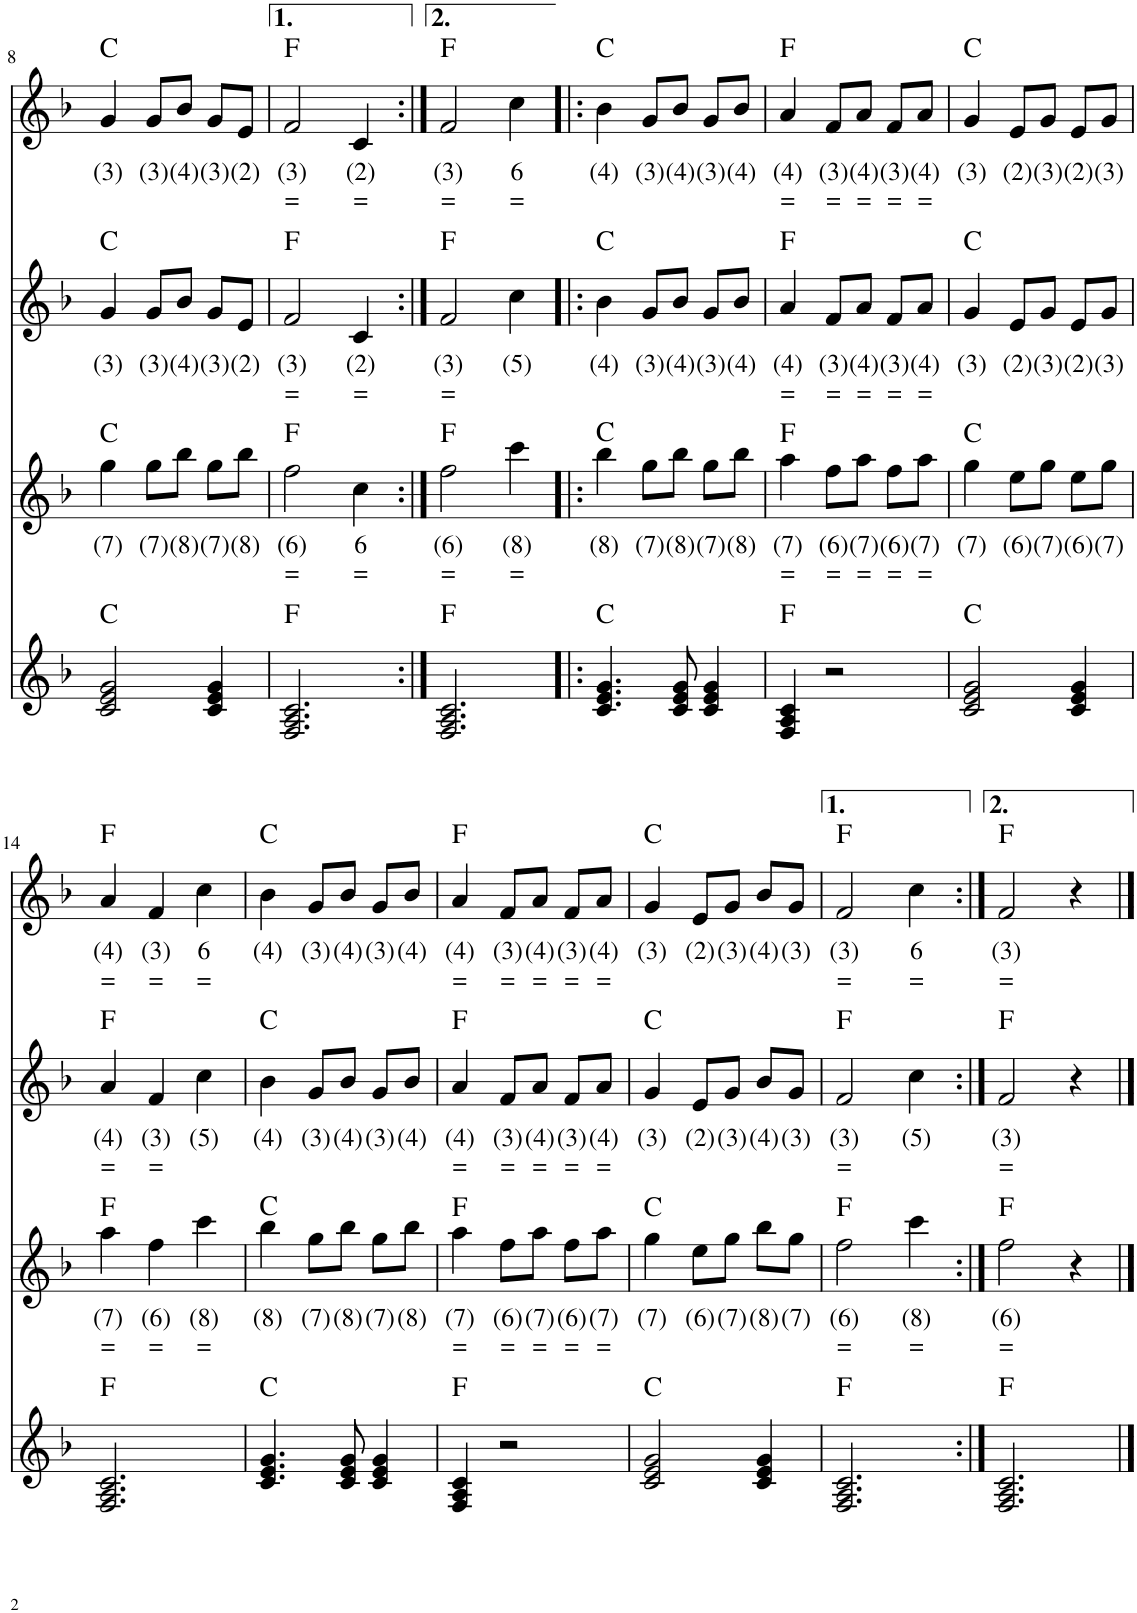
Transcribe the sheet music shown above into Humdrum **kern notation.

**kern	**kern	**text	**text	**kern	**text	**text	**kern	**text	**text	**harte
*part4	*part3	*part3	*part3	*part2	*part2	*part2	*part1	*part1	*part1	*part1
*staff4	*staff3	*staff3	*staff3	*staff2	*staff2	*staff2	*staff1	*staff1	*staff1	*
*I"Stem	*I"Stem	*	*	*I"Stem	*	*	*I"Stem	*	*	*
!!LO:PB:g=z
*clefG2	*clefG2	*	*	*clefG2	*	*	*clefG2	*	*	*
*k[b-]	*k[b-]	*	*	*k[b-]	*	*	*k[b-]	*	*	*
*M3/4	*M3/4	*	*	*M3/4	*	*	*M3/4	*	*	*
=8	=8	=8	=8	=8	=8	=8	=8	=8	=8	=8
!	!	!LO:LY:b	!	!	!LO:LY:b	!	!	!LO:LY:b	!	!
2c/ 2e/ 2g/	4gg\	(7)	.	4g/	(3)	.	4g/	(3)	.	C:maj
!	!	!LO:LY:b	!	!	!LO:LY:b	!	!	!LO:LY:b	!	!
.	8gg\L	(7)	.	8g/L	(3)	.	8g/L	(3)	.	.
!	!	!LO:LY:b	!	!	!LO:LY:b	!	!	!LO:LY:b	!	!
.	8bb-\J	(8)	.	8b-/J	(4)	.	8b-/J	(4)	.	.
!	!	!LO:LY:b	!	!	!LO:LY:b	!	!	!LO:LY:b	!	!
4c/ 4e/ 4g/	8gg\L	(7)	.	8g/L	(3)	.	8g/L	(3)	.	.
!	!	!LO:LY:b	!	!	!LO:LY:b	!	!	!LO:LY:b	!	!
.	8bb-\J	(8)	.	8e/J	(2)	.	8e/J	(2)	.	.
=9	=9	=9	=9	=9	=9	=9	=9	=9	=9	=9
!	!	!LO:LY:b	!LO:LY:b	!	!LO:LY:b	!LO:LY:b	!	!LO:LY:b	!LO:LY:b	!
2.F/ 2.A/ 2.c/	2ff\	(6)	=	2f/	(3)	=	2f/	(3)	=	F:maj
!	!	!LO:LY:b	!LO:LY:b	!	!LO:LY:b	!LO:LY:b	!	!LO:LY:b	!LO:LY:b	!
.	4cc\	6	=	4c/	(2)	=	4c/	(2)	=	.
=10:|!	=10:|!	=10:|!	=10:|!	=10:|!	=10:|!	=10:|!	=10:|!	=10:|!	=10:|!	=10:|!
!	!	!LO:LY:b	!LO:LY:b	!	!LO:LY:b	!LO:LY:b	!	!LO:LY:b	!LO:LY:b	!
2.F/ 2.A/ 2.c/	2ff\	(6)	=	2f/	(3)	=	2f/	(3)	=	F:maj
!	!	!LO:LY:b	!LO:LY:b	!	!LO:LY:b	!	!	!LO:LY:b	!LO:LY:b	!
.	4ccc\	(8)	=	4cc\	(5)	.	4cc\	6	=	.
=11!|:	=11!|:	=11!|:	=11!|:	=11!|:	=11!|:	=11!|:	=11!|:	=11!|:	=11!|:	=11!|:
!	!	!LO:LY:b	!	!	!LO:LY:b	!	!	!LO:LY:b	!	!
4.c/ 4.e/ 4.g/	4bb-\	(8)	.	4b-\	(4)	.	4b-\	(4)	.	C:maj
!	!	!LO:LY:b	!	!	!LO:LY:b	!	!	!LO:LY:b	!	!
.	8gg\L	(7)	.	8g/L	(3)	.	8g/L	(3)	.	.
!	!	!LO:LY:b	!	!	!LO:LY:b	!	!	!LO:LY:b	!	!
8c/ 8e/ 8g/	8bb-\J	(8)	.	8b-/J	(4)	.	8b-/J	(4)	.	.
!	!	!LO:LY:b	!	!	!LO:LY:b	!	!	!LO:LY:b	!	!
4c/ 4e/ 4g/	8gg\L	(7)	.	8g/L	(3)	.	8g/L	(3)	.	.
!	!	!LO:LY:b	!	!	!LO:LY:b	!	!	!LO:LY:b	!	!
.	8bb-\J	(8)	.	8b-/J	(4)	.	8b-/J	(4)	.	.
=12	=12	=12	=12	=12	=12	=12	=12	=12	=12	=12
!	!	!LO:LY:b	!LO:LY:b	!	!LO:LY:b	!LO:LY:b	!	!LO:LY:b	!LO:LY:b	!
4F/ 4A/ 4c/	4aa\	(7)	=	4a/	(4)	=	4a/	(4)	=	F:maj
!	!	!LO:LY:b	!LO:LY:b	!	!LO:LY:b	!LO:LY:b	!	!LO:LY:b	!LO:LY:b	!
2r	8ff\L	(6)	=	8f/L	(3)	=	8f/L	(3)	=	.
!	!	!LO:LY:b	!LO:LY:b	!	!LO:LY:b	!LO:LY:b	!	!LO:LY:b	!LO:LY:b	!
.	8aa\J	(7)	=	8a/J	(4)	=	8a/J	(4)	=	.
!	!	!LO:LY:b	!LO:LY:b	!	!LO:LY:b	!LO:LY:b	!	!LO:LY:b	!LO:LY:b	!
.	8ff\L	(6)	=	8f/L	(3)	=	8f/L	(3)	=	.
!	!	!LO:LY:b	!LO:LY:b	!	!LO:LY:b	!LO:LY:b	!	!LO:LY:b	!LO:LY:b	!
.	8aa\J	(7)	=	8a/J	(4)	=	8a/J	(4)	=	.
=13	=13	=13	=13	=13	=13	=13	=13	=13	=13	=13
!	!	!LO:LY:b	!	!	!LO:LY:b	!	!	!LO:LY:b	!	!
2c/ 2e/ 2g/	4gg\	(7)	.	4g/	(3)	.	4g/	(3)	.	C:maj
!	!	!LO:LY:b	!	!	!LO:LY:b	!	!	!LO:LY:b	!	!
.	8ee\L	(6)	.	8e/L	(2)	.	8e/L	(2)	.	.
!	!	!LO:LY:b	!	!	!LO:LY:b	!	!	!LO:LY:b	!	!
.	8gg\J	(7)	.	8g/J	(3)	.	8g/J	(3)	.	.
!	!	!LO:LY:b	!	!	!LO:LY:b	!	!	!LO:LY:b	!	!
4c/ 4e/ 4g/	8ee\L	(6)	.	8e/L	(2)	.	8e/L	(2)	.	.
!	!	!LO:LY:b	!	!	!LO:LY:b	!	!	!LO:LY:b	!	!
.	8gg\J	(7)	.	8g/J	(3)	.	8g/J	(3)	.	.
!!LO:LB:g=z
=14	=14	=14	=14	=14	=14	=14	=14	=14	=14	=14
!	!	!LO:LY:b	!LO:LY:b	!	!LO:LY:b	!LO:LY:b	!	!LO:LY:b	!LO:LY:b	!
2.F/ 2.A/ 2.c/	4aa\	(7)	=	4a/	(4)	=	4a/	(4)	=	F:maj
!	!	!LO:LY:b	!LO:LY:b	!	!LO:LY:b	!LO:LY:b	!	!LO:LY:b	!LO:LY:b	!
.	4ff\	(6)	=	4f/	(3)	=	4f/	(3)	=	.
!	!	!LO:LY:b	!LO:LY:b	!	!LO:LY:b	!	!	!LO:LY:b	!LO:LY:b	!
.	4ccc\	(8)	=	4cc\	(5)	.	4cc\	6	=	.
=15	=15	=15	=15	=15	=15	=15	=15	=15	=15	=15
!	!	!LO:LY:b	!	!	!LO:LY:b	!	!	!LO:LY:b	!	!
4.c/ 4.e/ 4.g/	4bb-\	(8)	.	4b-\	(4)	.	4b-\	(4)	.	C:maj
!	!	!LO:LY:b	!	!	!LO:LY:b	!	!	!LO:LY:b	!	!
.	8gg\L	(7)	.	8g/L	(3)	.	8g/L	(3)	.	.
!	!	!LO:LY:b	!	!	!LO:LY:b	!	!	!LO:LY:b	!	!
8c/ 8e/ 8g/	8bb-\J	(8)	.	8b-/J	(4)	.	8b-/J	(4)	.	.
!	!	!LO:LY:b	!	!	!LO:LY:b	!	!	!LO:LY:b	!	!
4c/ 4e/ 4g/	8gg\L	(7)	.	8g/L	(3)	.	8g/L	(3)	.	.
!	!	!LO:LY:b	!	!	!LO:LY:b	!	!	!LO:LY:b	!	!
.	8bb-\J	(8)	.	8b-/J	(4)	.	8b-/J	(4)	.	.
=16	=16	=16	=16	=16	=16	=16	=16	=16	=16	=16
!	!	!LO:LY:b	!LO:LY:b	!	!LO:LY:b	!LO:LY:b	!	!LO:LY:b	!LO:LY:b	!
4F/ 4A/ 4c/	4aa\	(7)	=	4a/	(4)	=	4a/	(4)	=	F:maj
!	!	!LO:LY:b	!LO:LY:b	!	!LO:LY:b	!LO:LY:b	!	!LO:LY:b	!LO:LY:b	!
2r	8ff\L	(6)	=	8f/L	(3)	=	8f/L	(3)	=	.
!	!	!LO:LY:b	!LO:LY:b	!	!LO:LY:b	!LO:LY:b	!	!LO:LY:b	!LO:LY:b	!
.	8aa\J	(7)	=	8a/J	(4)	=	8a/J	(4)	=	.
!	!	!LO:LY:b	!LO:LY:b	!	!LO:LY:b	!LO:LY:b	!	!LO:LY:b	!LO:LY:b	!
.	8ff\L	(6)	=	8f/L	(3)	=	8f/L	(3)	=	.
!	!	!LO:LY:b	!LO:LY:b	!	!LO:LY:b	!LO:LY:b	!	!LO:LY:b	!LO:LY:b	!
.	8aa\J	(7)	=	8a/J	(4)	=	8a/J	(4)	=	.
=17	=17	=17	=17	=17	=17	=17	=17	=17	=17	=17
!	!	!LO:LY:b	!	!	!LO:LY:b	!	!	!LO:LY:b	!	!
2c/ 2e/ 2g/	4gg\	(7)	.	4g/	(3)	.	4g/	(3)	.	C:maj
!	!	!LO:LY:b	!	!	!LO:LY:b	!	!	!LO:LY:b	!	!
.	8ee\L	(6)	.	8e/L	(2)	.	8e/L	(2)	.	.
!	!	!LO:LY:b	!	!	!LO:LY:b	!	!	!LO:LY:b	!	!
.	8gg\J	(7)	.	8g/J	(3)	.	8g/J	(3)	.	.
!	!	!LO:LY:b	!	!	!LO:LY:b	!	!	!LO:LY:b	!	!
4c/ 4e/ 4g/	8bb-\L	(8)	.	8b-/L	(4)	.	8b-/L	(4)	.	.
!	!	!LO:LY:b	!	!	!LO:LY:b	!	!	!LO:LY:b	!	!
.	8gg\J	(7)	.	8g/J	(3)	.	8g/J	(3)	.	.
=18	=18	=18	=18	=18	=18	=18	=18	=18	=18	=18
!	!	!LO:LY:b	!LO:LY:b	!	!LO:LY:b	!LO:LY:b	!	!LO:LY:b	!LO:LY:b	!
2.F/ 2.A/ 2.c/	2ff\	(6)	=	2f/	(3)	=	2f/	(3)	=	F:maj
!	!	!LO:LY:b	!LO:LY:b	!	!LO:LY:b	!	!	!LO:LY:b	!LO:LY:b	!
.	4ccc\	(8)	=	4cc\	(5)	.	4cc\	6	=	.
=19:|!	=19:|!	=19:|!	=19:|!	=19:|!	=19:|!	=19:|!	=19:|!	=19:|!	=19:|!	=19:|!
!	!	!LO:LY:b	!LO:LY:b	!	!LO:LY:b	!LO:LY:b	!	!LO:LY:b	!LO:LY:b	!
2.F/ 2.A/ 2.c/	2ff\	(6)	=	2f/	(3)	=	2f/	(3)	=	F:maj
.	4r	.	.	4r	.	.	4r	.	.	.
==	==	==	==	==	==	==	==	==	==	==
*-	*-	*-	*-	*-	*-	*-	*-	*-	*-	*-
